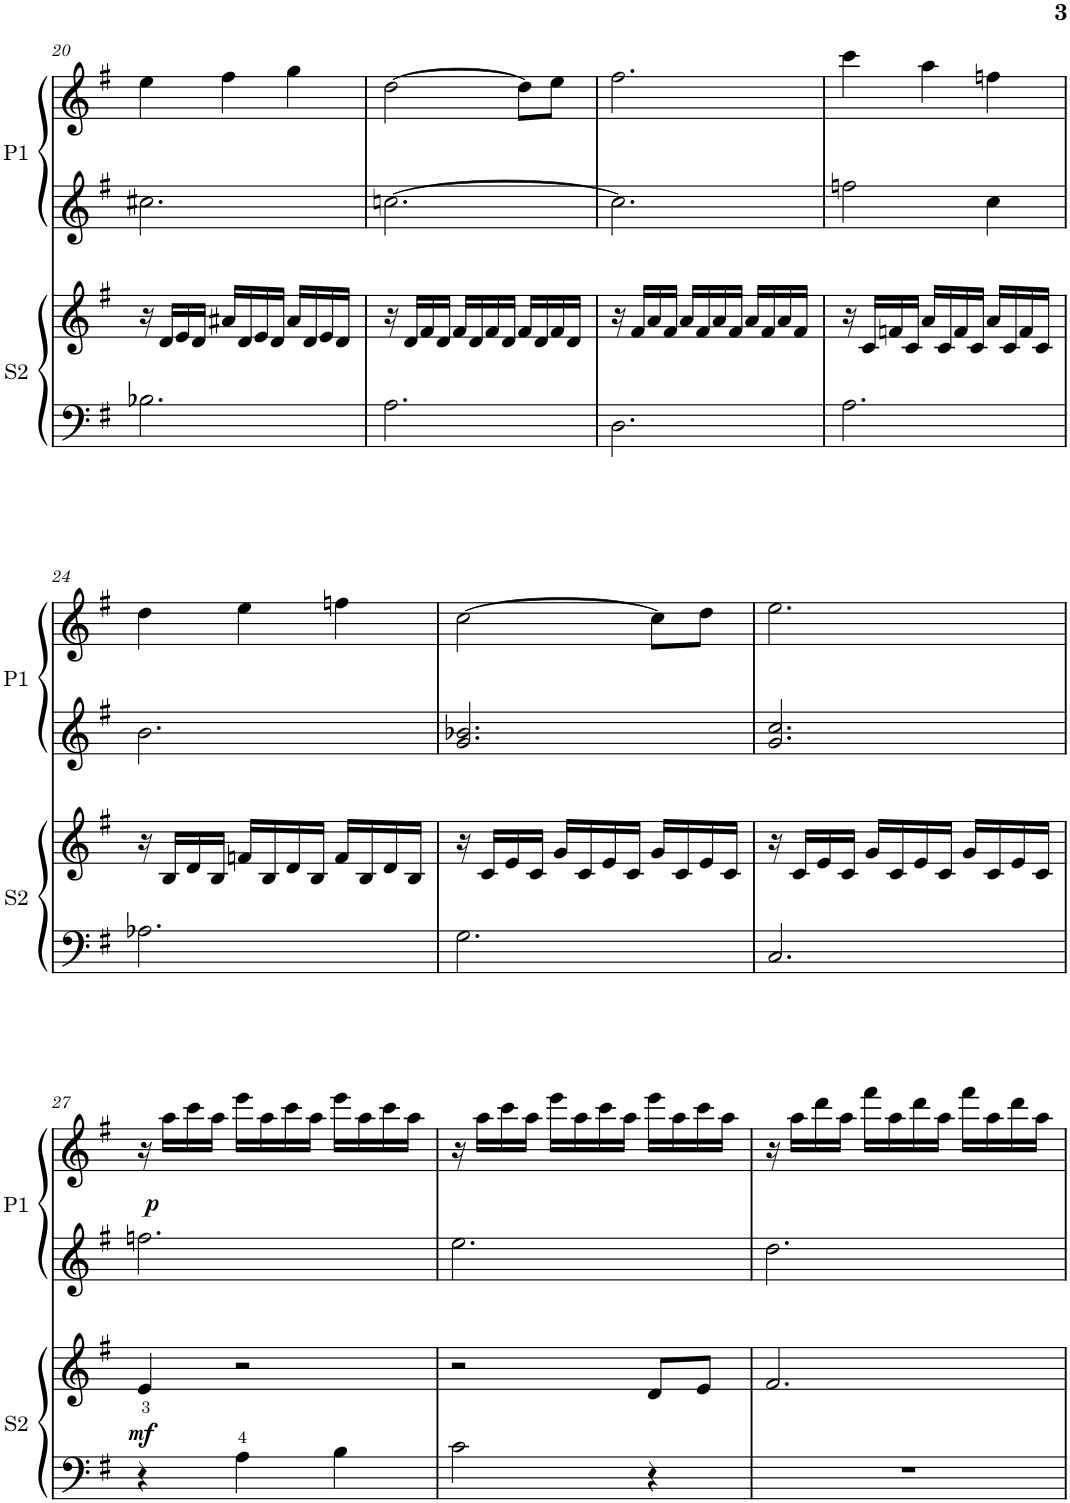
**kern	**kern	**dynam	**kern	**kern	**dynam
*part2	*part2	*part2	*part1	*part1	*part1
*staff4	*staff3	*staff3/4	*staff2	*staff1	*staff1/2
*I"Secondo	*	*	*I"Primo	*	*
*I'S2	*	*	*I'P1	*	*
!!LO:PB:g=z
*clefF4	*clefG2	*	*clefG2	*clefG2	*
*k[f#]	*k[f#]	*	*k[f#]	*k[f#]	*
*M3/4	*M3/4	*	*M3/4	*M3/4	*
=20	=20	=20	=20	=20	=20
2.B-X\	16r	.	2.cc#X\	4ee\	.
.	16d/LL	.	.	.	.
.	16e/	.	.	.	.
.	16d/JJ	.	.	.	.
.	16a#X/LL	.	.	4ff#\	.
.	16d/	.	.	.	.
.	16e/	.	.	.	.
.	16d/JJ	.	.	.	.
.	16a#/LL	.	.	4gg\	.
.	16d/	.	.	.	.
.	16e/	.	.	.	.
.	16d/JJ	.	.	.	.
=21	=21	=21	=21	=21	=21
2.A\	16r	.	[2.ccn\	[2dd\	.
.	16d/LL	.	.	.	.
.	16f#/	.	.	.	.
.	16d/JJ	.	.	.	.
.	16f#/LL	.	.	.	.
.	16d/	.	.	.	.
.	16f#/	.	.	.	.
.	16d/JJ	.	.	.	.
.	16f#/LL	.	.	8dd\L]	.
.	16d/	.	.	.	.
.	16f#/	.	.	8ee\J	.
.	16d/JJ	.	.	.	.
=22	=22	=22	=22	=22	=22
2.D\	16r	.	2.cc\]	2.ff#\	.
.	16f#/LL	.	.	.	.
.	16a/	.	.	.	.
.	16f#/JJ	.	.	.	.
.	16a/LL	.	.	.	.
.	16f#/	.	.	.	.
.	16a/	.	.	.	.
.	16f#/JJ	.	.	.	.
.	16a/LL	.	.	.	.
.	16f#/	.	.	.	.
.	16a/	.	.	.	.
.	16f#/JJ	.	.	.	.
=23	=23	=23	=23	=23	=23
2.A\	16r	.	2ffn\	4ccc\	.
.	16c/LL	.	.	.	.
.	16fn/	.	.	.	.
.	16c/JJ	.	.	.	.
.	16a/LL	.	.	4aa\	.
.	16c/	.	.	.	.
.	16f/	.	.	.	.
.	16c/JJ	.	.	.	.
.	16a/LL	.	4cc\	4ffn\	.
.	16c/	.	.	.	.
.	16f/	.	.	.	.
.	16c/JJ	.	.	.	.
!!LO:LB:g=z
=24	=24	=24	=24	=24	=24
2.A-X\	16r	.	2.b\	4dd\	.
.	16B/LL	.	.	.	.
.	16d/	.	.	.	.
.	16B/JJ	.	.	.	.
.	16fn/LL	.	.	4ee\	.
.	16B/	.	.	.	.
.	16d/	.	.	.	.
.	16B/JJ	.	.	.	.
.	16f/LL	.	.	4ffn\	.
.	16B/	.	.	.	.
.	16d/	.	.	.	.
.	16B/JJ	.	.	.	.
=25	=25	=25	=25	=25	=25
2.G\	16r	.	2.g/ 2.b-X/	[2cc\	.
.	16c/LL	.	.	.	.
.	16e/	.	.	.	.
.	16c/JJ	.	.	.	.
.	16g/LL	.	.	.	.
.	16c/	.	.	.	.
.	16e/	.	.	.	.
.	16c/JJ	.	.	.	.
.	16g/LL	.	.	8cc\L]	.
.	16c/	.	.	.	.
.	16e/	.	.	8dd\J	.
.	16c/JJ	.	.	.	.
=26	=26	=26	=26	=26	=26
2.C/	16r	.	2.g/ 2.cc/	2.ee\	.
.	16c/LL	.	.	.	.
.	16e/	.	.	.	.
.	16c/JJ	.	.	.	.
.	16g/LL	.	.	.	.
.	16c/	.	.	.	.
.	16e/	.	.	.	.
.	16c/JJ	.	.	.	.
.	16g/LL	.	.	.	.
.	16c/	.	.	.	.
.	16e/	.	.	.	.
.	16c/JJ	.	.	.	.
!!LO:LB:g=z
=27	=27	=27	=27	=27	=27
!	!	!LO:DY:b	!	!	!LO:DY:a=2
4r	4e/	mf	2.ffn\	16r	p
.	.	.	.	16aa\LL	.
.	.	.	.	16ccc\	.
.	.	.	.	16aa\JJ	.
4A\	2r	.	.	16eee\LL	.
.	.	.	.	16aa\	.
.	.	.	.	16ccc\	.
.	.	.	.	16aa\JJ	.
4B\	.	.	.	16eee\LL	.
.	.	.	.	16aa\	.
.	.	.	.	16ccc\	.
.	.	.	.	16aa\JJ	.
=28	=28	=28	=28	=28	=28
2c\	2r	.	2.ee\	16r	.
.	.	.	.	16aa\LL	.
.	.	.	.	16ccc\	.
.	.	.	.	16aa\JJ	.
.	.	.	.	16eee\LL	.
.	.	.	.	16aa\	.
.	.	.	.	16ccc\	.
.	.	.	.	16aa\JJ	.
4r	8d/L	.	.	16eee\LL	.
.	.	.	.	16aa\	.
.	8e/J	.	.	16ccc\	.
.	.	.	.	16aa\JJ	.
=29	=29	=29	=29	=29	=29
2.r	2.f#/	.	2.dd\	16r	.
.	.	.	.	16aa\LL	.
.	.	.	.	16ddd\	.
.	.	.	.	16aa\JJ	.
.	.	.	.	16fff#\LL	.
.	.	.	.	16aa\	.
.	.	.	.	16ddd\	.
.	.	.	.	16aa\JJ	.
.	.	.	.	16fff#\LL	.
.	.	.	.	16aa\	.
.	.	.	.	16ddd\	.
.	.	.	.	16aa\JJ	.
=	=	=	=	=	=
*-	*-	*-	*-	*-	*-
